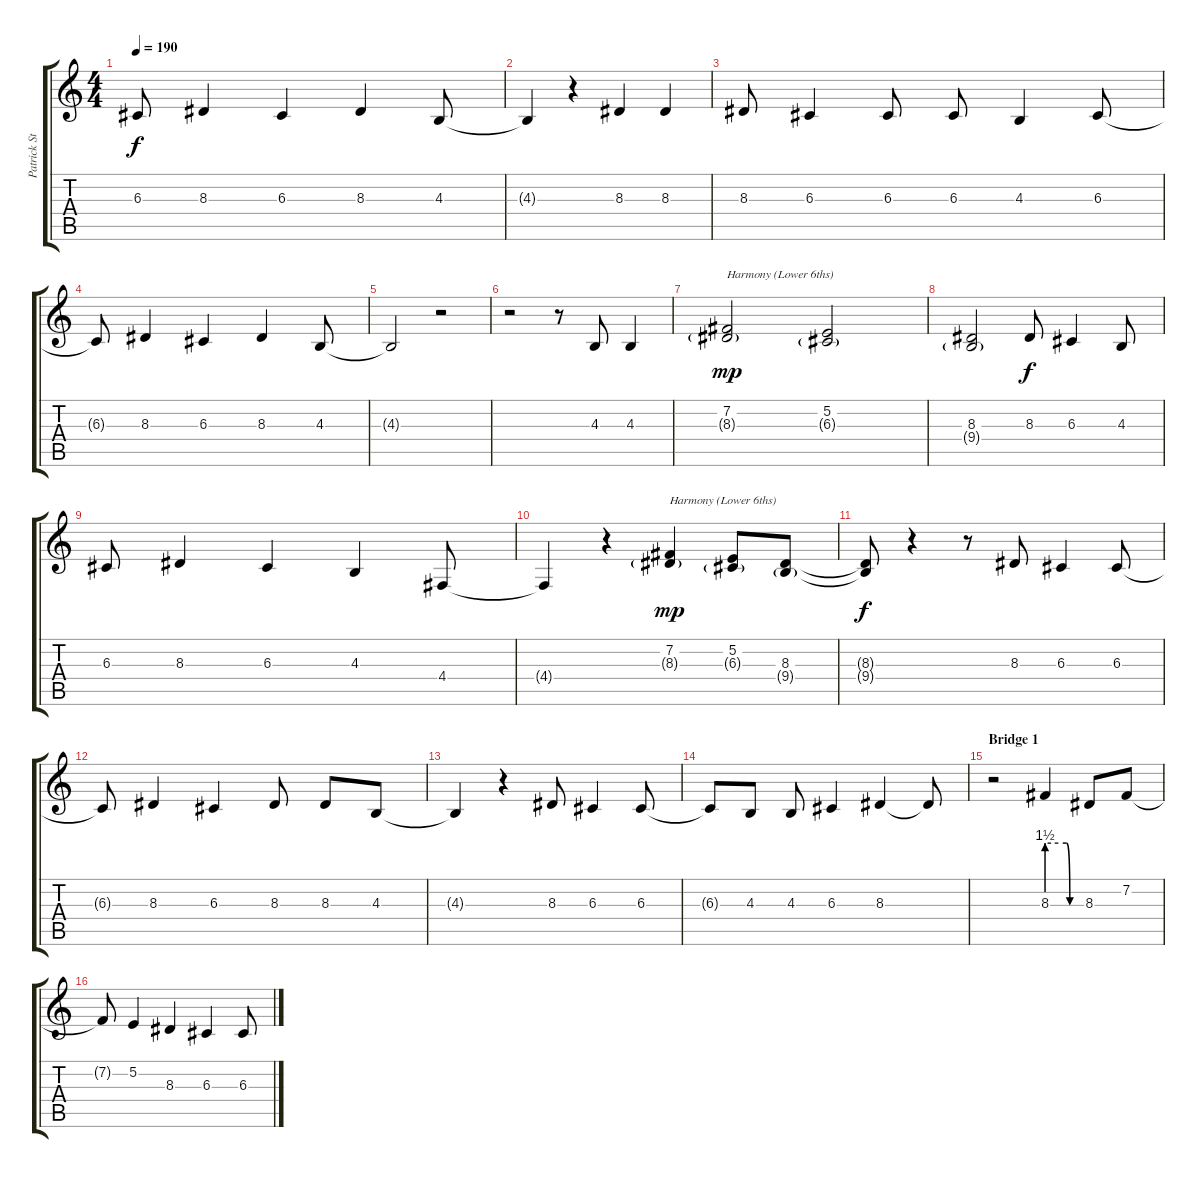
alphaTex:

\track ("Patrick Stump (Lead Vocal and Harmonies)" "Patrick St") {instrument clarinet}
\staff {score tabs}
\tuning (E4 B3 G3 D3 A2 E2) {hide}
\ts (4 4)
\tempo 190
\clef g2
\ks c
6.3.8{dy f} 8.3.4 6.3.4 8.3.4 4.3.8 |
4.3{t}.4 r.4 8.3.4 8.3.4 |
8.3.8 6.3.4 6.3.8 6.3.8 4.3.4 6.3.8 |
6.3{t}.8 8.3.4 6.3.4 8.3.4 4.3.8 |
4.3{t}.2 r.2 |
r.2 r.8 4.3.8 4.3.4 |
(7.2 8.3{g}).2{txt "Harmony (Lower 6ths)" dy mp} (5.2 6.3{g}).2 |
(8.3 9.4{g}).2 8.3.8{dy f} 6.3.4 4.3.8 |
6.3.8 8.3.4 6.3.4 4.3.4 4.4.8 |
4.4{t}.4 r.4 (7.2 8.3{g}).4{txt "Harmony (Lower 6ths)" dy mp} (5.2 6.3{g}).8 (8.3 9.4{g}).8 |
(8.3{t} 9.4{t}).8{dy f} r.4 r.8 8.3.8 6.3.4 6.3.8 |
6.3{t}.8 8.3.4 6.3.4 8.3.8 8.3.8 4.3.8 |
4.3{t}.4 r.4 8.3.8 6.3.4 6.3.8 |
6.3{t}.8 4.3.8 4.3.8 6.3.4 8.3.4 8.3{t}.8 |
\section ("" "Bridge 1")
r.2 8.3{be (custom 0 6 20 6 34 6 40 0 60 0)}.4 8.3.8 7.2.8 |
7.2{t}.8 5.2.4 8.3.4 6.3.4 6.3.8
